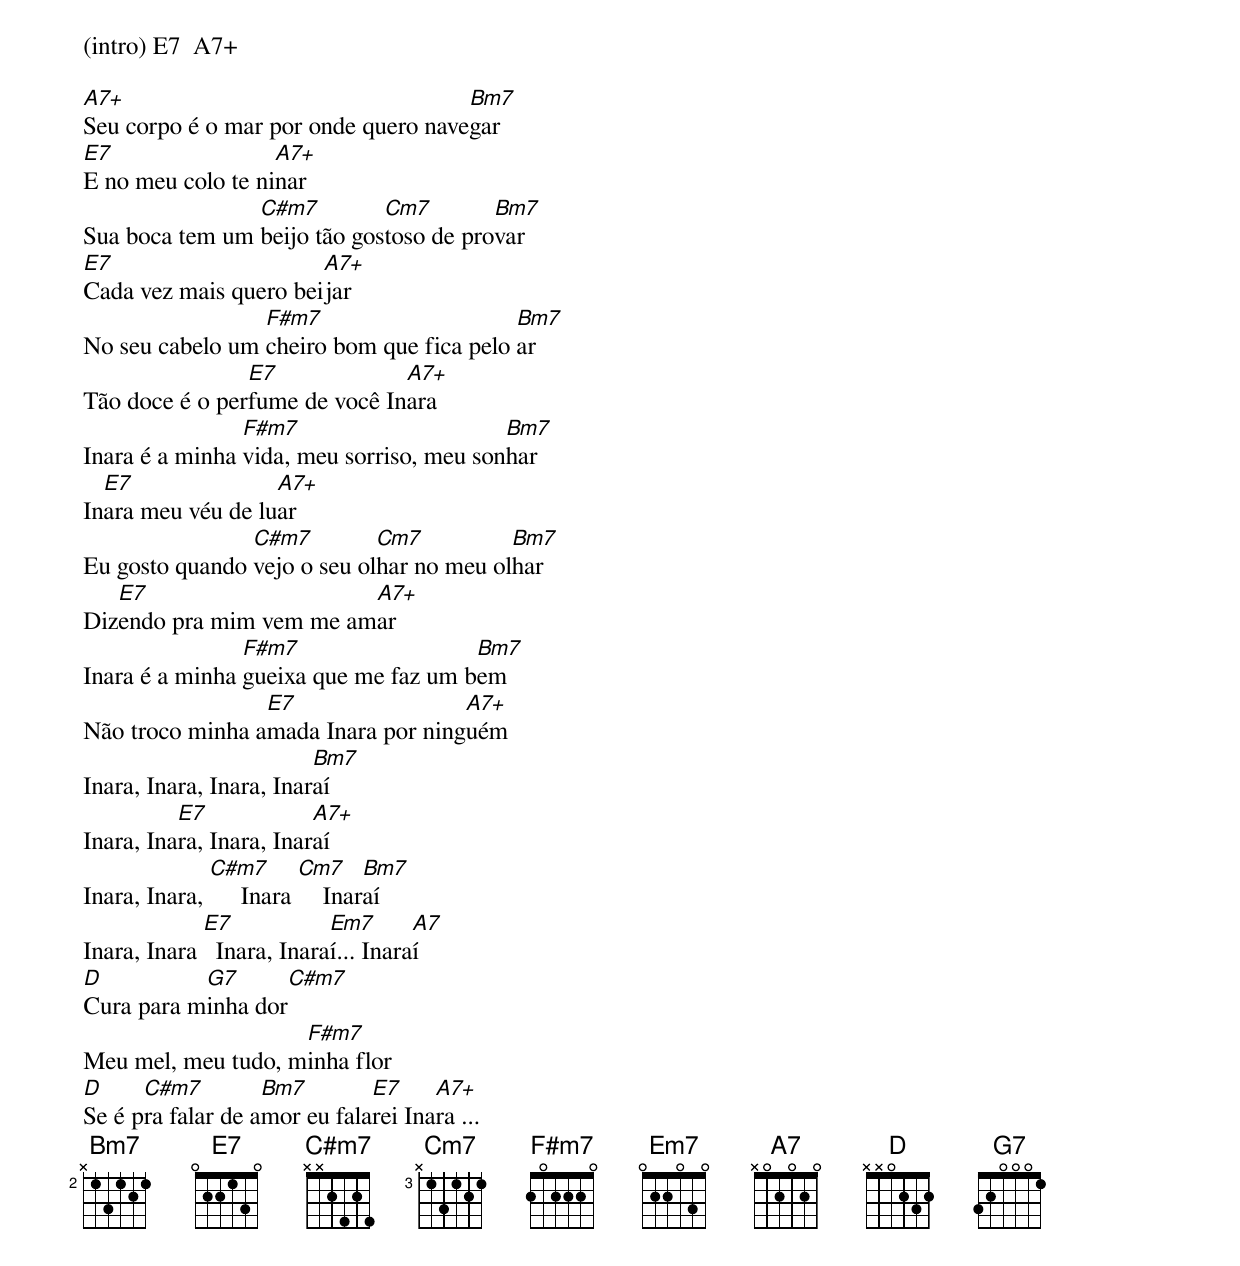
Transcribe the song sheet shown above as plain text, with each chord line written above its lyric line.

(intro) E7  A7+

A7+                                  Bm7
Seu corpo é o mar por onde quero navegar
E7                 A7+
E no meu colo te ninar
                C#m7         Cm7        Bm7
Sua boca tem um beijo tão gostoso de provar
E7                     A7+
Cada vez mais quero beijar
                 F#m7                     Bm7
No seu cabelo um cheiro bom que fica pelo ar
                E7             A7+
Tão doce é o perfume de você Inara
                F#m7                      Bm7
Inara é a minha vida, meu sorriso, meu sonhar
  E7               A7+
Inara meu véu de luar
                C#m7         Cm7          Bm7
Eu gosto quando vejo o seu olhar no meu olhar
   E7                    A7+
Dizendo pra mim vem me amar
                F#m7                  Bm7
Inara é a minha gueixa que me faz um bem
                 E7                 A7+
Não troco minha amada Inara por ninguém
                         Bm7
Inara, Inara, Inara, Inaraí
          E7             A7+
Inara, Inara, Inara, Inaraí
              C#m7       Cm7     Bm7
Inara, Inara,      Inara     Inaraí
             E7            Em7       A7
Inara, Inara   Inara, Inaraí... Inaraí
D          G7       C#m7
Cura para minha dor
                    F#m7
Meu mel, meu tudo, minha flor
D     C#m7         Bm7        E7     A7+
Se é pra falar de amor eu falarei Inara ...
